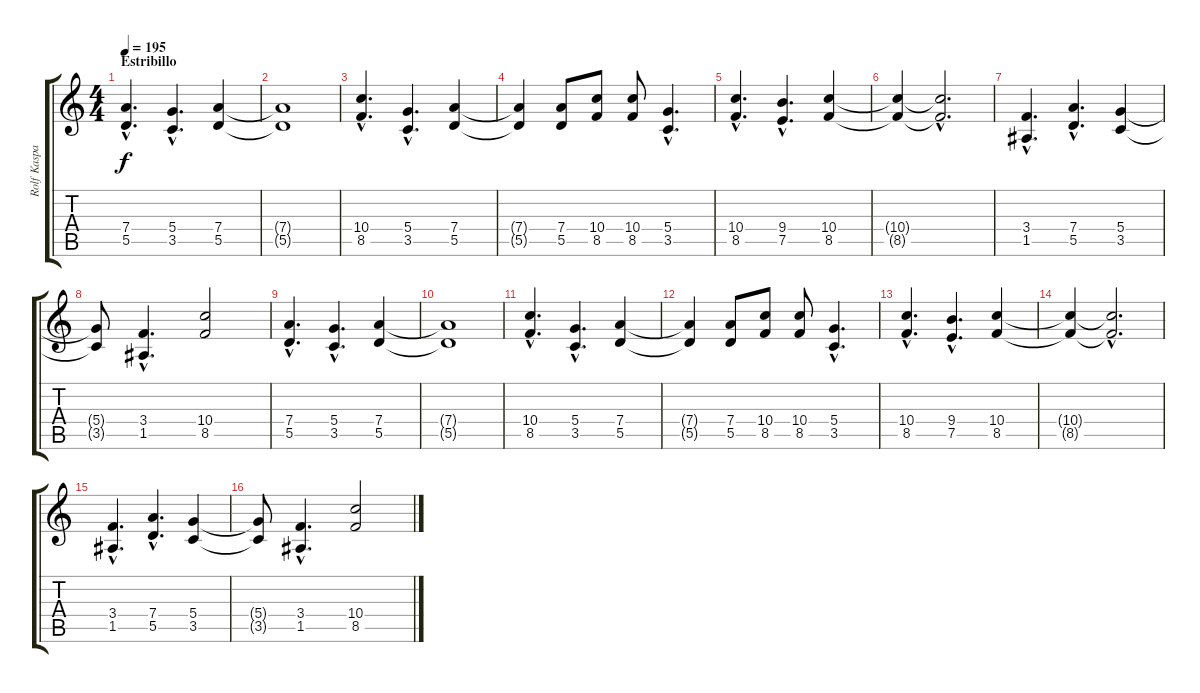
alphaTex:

\track ("Rolf Kasparek (Solista)" "Rolf Kaspa") {instrument overdrivenguitar}
\staff {score tabs}
\tuning (E4 B3 G3 D3 A2 E2) {hide}
\ts (4 4)
\section ("" "Estribillo")
\tempo 195
\clef g2
\ks c
(7.4{hac} 5.5{hac}).4{d dy f} (5.4{hac} 3.5{hac}).4{d} (7.4 5.5).4 |
(7.4{t} 5.5{t}).1 |
(10.4{hac} 8.5{hac}).4{d} (5.4{hac} 3.5{hac}).4{d} (7.4 5.5).4 |
(7.4{t} 5.5{t}).4 (7.4 5.5).8 (10.4 8.5).8 (10.4 8.5).8 (5.4{hac} 3.5{hac}).4{d} |
(10.4{hac} 8.5{hac}).4{d} (9.4{hac} 7.5{hac}).4{d} (10.4 8.5).4 |
(10.4{t} 8.5{t}).4 (10.4{hac t} 8.5{hac t}).2{d} |
(3.4{hac} 1.5{hac}).4{d} (7.4{hac} 5.5{hac}).4{d} (5.4 3.5).4 |
(5.4{t} 3.5{t}).8 (3.4{hac} 1.5{hac}).4{d} (10.4 8.5).2 |
(7.4{hac} 5.5{hac}).4{d} (5.4{hac} 3.5{hac}).4{d} (7.4 5.5).4 |
(7.4{t} 5.5{t}).1 |
(10.4{hac} 8.5{hac}).4{d} (5.4{hac} 3.5{hac}).4{d} (7.4 5.5).4 |
(7.4{t} 5.5{t}).4 (7.4 5.5).8 (10.4 8.5).8 (10.4 8.5).8 (5.4{hac} 3.5{hac}).4{d} |
(10.4{hac} 8.5{hac}).4{d} (9.4{hac} 7.5{hac}).4{d} (10.4 8.5).4 |
(10.4{t} 8.5{t}).4 (10.4{hac t} 8.5{hac t}).2{d} |
(3.4{hac} 1.5{hac}).4{d} (7.4{hac} 5.5{hac}).4{d} (5.4 3.5).4 |
(5.4{t} 3.5{t}).8 (3.4{hac} 1.5{hac}).4{d} (10.4 8.5).2
